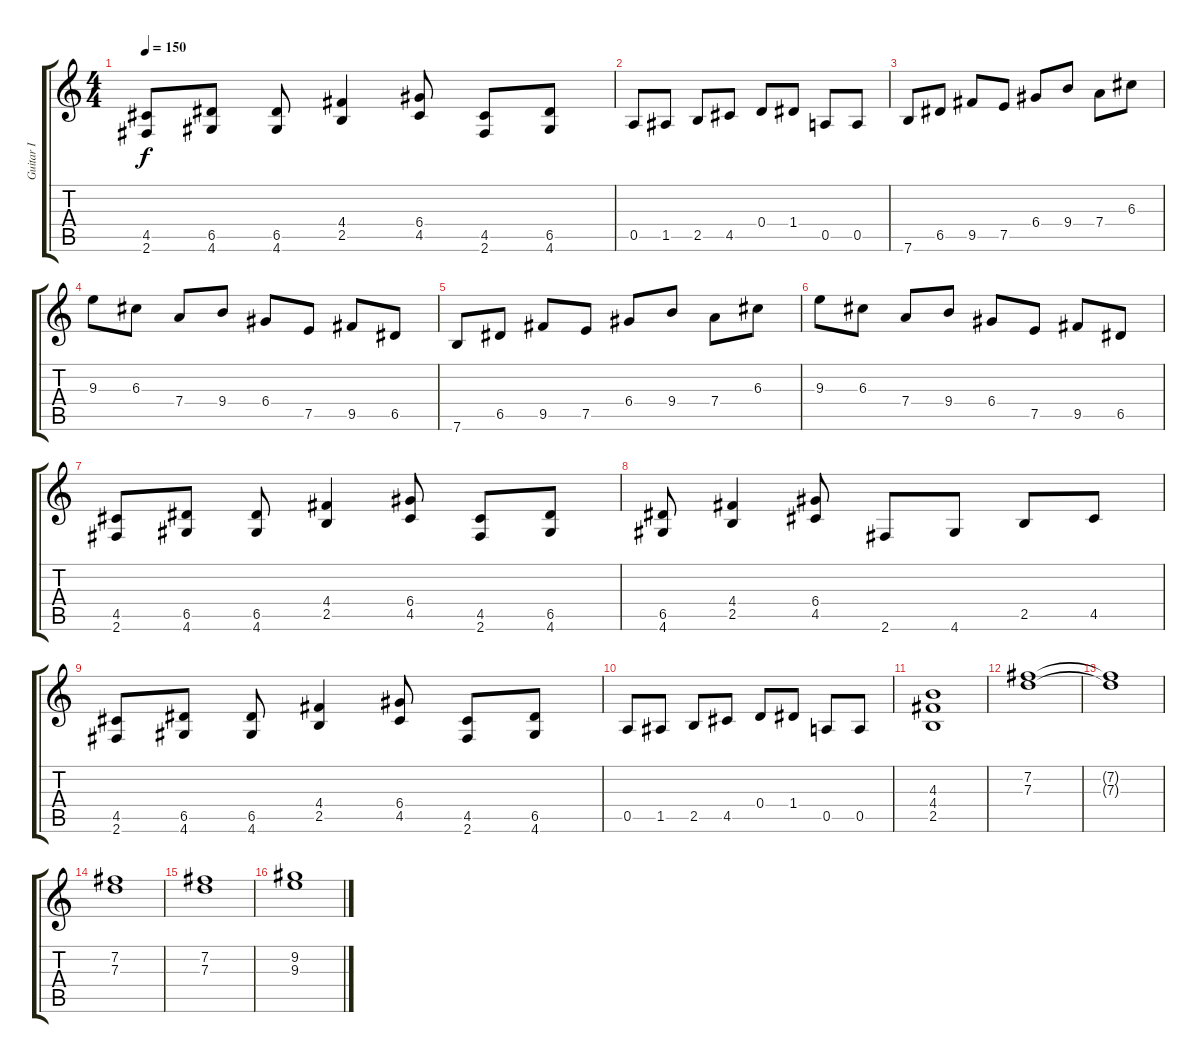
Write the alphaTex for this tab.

\track ("Guitar I" "Guitar I") {instrument distortionguitar}
\staff {score tabs}
\tuning (E4 B3 G3 D3 A2 E2) {hide}
\ts (4 4)
\tempo 150
\clef g2
\ks c
(4.5 2.6).8{dy f} (6.5 4.6).8 (6.5 4.6).8 (4.4 2.5).4 (6.4 4.5).8 (4.5 2.6).8 (6.5 4.6).8 |
0.5.8 1.5.8 2.5.8 4.5.8 0.4.8 1.4.8 0.5.8 0.5.8 |
7.6.8 6.5.8 9.5.8 7.5.8 6.4.8 9.4.8 7.4.8 6.3.8 |
9.3.8 6.3.8 7.4.8 9.4.8 6.4.8 7.5.8 9.5.8 6.5.8 |
7.6.8 6.5.8 9.5.8 7.5.8 6.4.8 9.4.8 7.4.8 6.3.8 |
9.3.8 6.3.8 7.4.8 9.4.8 6.4.8 7.5.8 9.5.8 6.5.8 |
(4.5 2.6).8 (6.5 4.6).8 (6.5 4.6).8 (4.4 2.5).4 (6.4 4.5).8 (4.5 2.6).8 (6.5 4.6).8 |
(6.5 4.6).8 (4.4 2.5).4 (6.4 4.5).8 2.6.8 4.6.8 2.5.8 4.5.8 |
(4.5 2.6).8 (6.5 4.6).8 (6.5 4.6).8 (4.4 2.5).4 (6.4 4.5).8 (4.5 2.6).8 (6.5 4.6).8 |
0.5.8 1.5.8 2.5.8 4.5.8 0.4.8 1.4.8 0.5.8 0.5.8 |
(4.3 4.4 2.5).1 |
(7.2 7.3).1 |
(7.2{t} 7.3{t}).1 |
(7.2 7.3).1 |
(7.2 7.3).1 |
(9.2 9.3).1
